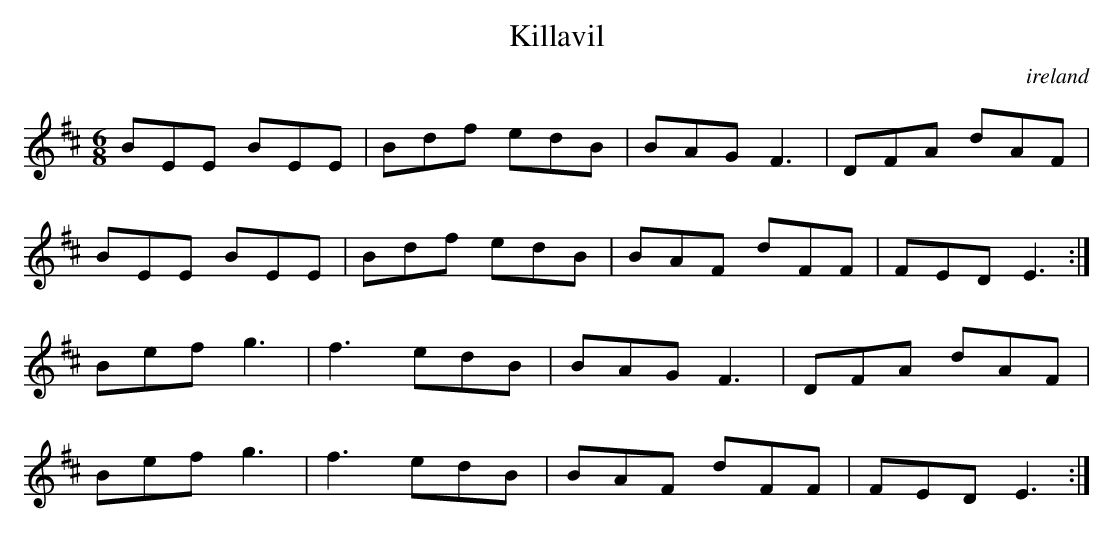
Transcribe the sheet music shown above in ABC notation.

X:1
T:Killavil
O:ireland
M:6/8
L:1/8
K:E Dorian
BEE BEE|Bdf edB|BAG F3|DFA dAF|!
BEE BEE|Bdf edB|BAF dFF|FED E3:|!
Bef g3|f3 edB|BAG F3|DFA dAF|!
Bef g3|f3 edB|BAF dFF|FED E3:|!
